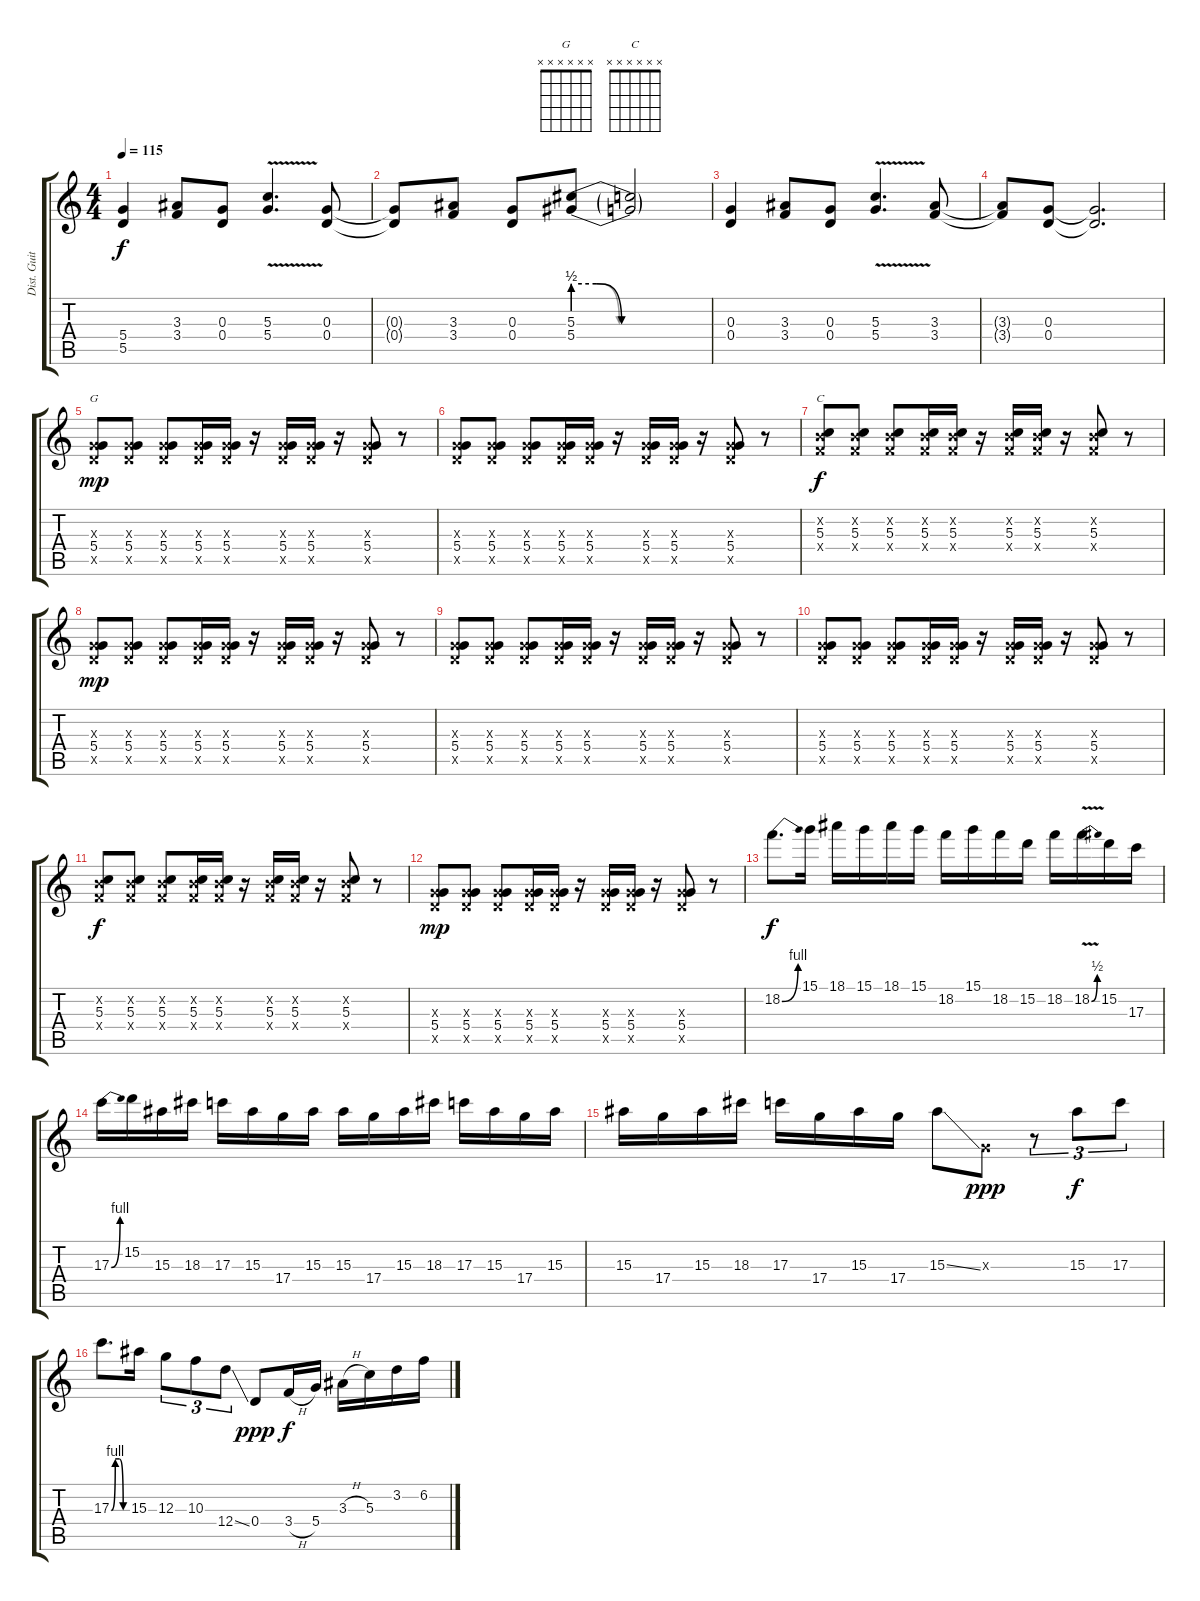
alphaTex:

\track ("Dist. Guitar 2" "Dist. Guit") {instrument distortionguitar}
\staff {score tabs}
\tuning (E4 B3 G3 D3 A2 E2) {hide}
\chord ("G" x x x x x x)
\chord ("C" x x x x x x)
\ts (4 4)
\tempo 115
\clef g2
\ks c
(5.4 5.5).4{dy f} (3.3 3.4).8 (0.3 0.4).8 (5.3{v} 5.4{v}).4{d} (0.3 0.4).8 |
(0.3{t} 0.4{t}).8 (3.3 3.4).8 (0.3 0.4).8 (5.3{be (custom 0 2 10 2 21 0 60 0)} 5.4{be (custom 0 2 10 2 20 0 60 0)}).8 (5.3{t} 5.4{t}).2 |
(0.3 0.4).4 (3.3 3.4).8 (0.3 0.4).8 (5.3{v} 5.4).4{d} (3.3 3.4).8 |
(3.3{t} 3.4{t}).8 (0.3 0.4).8 (0.3{t} 0.4{t}).2{d} |
(0.3{x} 5.4 5.5{x}).8{ch "G" dy mp volume 15} (0.3{x} 5.4 5.5{x}).8 (0.3{x} 5.4 5.5{x}).8 (0.3{x} 5.4 5.5{x}).16 (0.3{x} 5.4 5.5{x}).16 r.16 (0.3{x} 5.4 5.5{x}).16 (0.3{x} 5.4 5.5{x}).16 r.16 (0.3{x} 5.4 5.5{x}).8 r.8 |
(0.3{x} 5.4 5.5{x}).8 (0.3{x} 5.4 5.5{x}).8 (0.3{x} 5.4 5.5{x}).8 (0.3{x} 5.4 5.5{x}).16 (0.3{x} 5.4 5.5{x}).16 r.16 (0.3{x} 5.4 5.5{x}).16 (0.3{x} 5.4 5.5{x}).16 r.16 (0.3{x} 5.4 5.5{x}).8 r.8 |
(0.2{x} 5.3 3.4{x}).8{ch "C" dy f} (0.2{x} 5.3 3.4{x}).8 (0.2{x} 5.3 3.4{x}).8 (0.2{x} 5.3 3.4{x}).16 (0.2{x} 5.3 3.4{x}).16 r.16 (0.2{x} 5.3 3.4{x}).16 (0.2{x} 5.3 3.4{x}).16 r.16 (0.2{x} 5.3 3.4{x}).8 r.8 |
(0.3{x} 5.4 5.5{x}).8{dy mp} (0.3{x} 5.4 5.5{x}).8 (0.3{x} 5.4 5.5{x}).8 (0.3{x} 5.4 5.5{x}).16 (0.3{x} 5.4 5.5{x}).16 r.16 (0.3{x} 5.4 5.5{x}).16 (0.3{x} 5.4 5.5{x}).16 r.16 (0.3{x} 5.4 5.5{x}).8 r.8 |
(0.3{x} 5.4 5.5{x}).8 (0.3{x} 5.4 5.5{x}).8 (0.3{x} 5.4 5.5{x}).8 (0.3{x} 5.4 5.5{x}).16 (0.3{x} 5.4 5.5{x}).16 r.16 (0.3{x} 5.4 5.5{x}).16 (0.3{x} 5.4 5.5{x}).16 r.16 (0.3{x} 5.4 5.5{x}).8 r.8 |
(0.3{x} 5.4 5.5{x}).8 (0.3{x} 5.4 5.5{x}).8 (0.3{x} 5.4 5.5{x}).8 (0.3{x} 5.4 5.5{x}).16 (0.3{x} 5.4 5.5{x}).16 r.16 (0.3{x} 5.4 5.5{x}).16 (0.3{x} 5.4 5.5{x}).16 r.16 (0.3{x} 5.4 5.5{x}).8 r.8 |
(0.2{x} 5.3 3.4{x}).8{dy f} (0.2{x} 5.3 3.4{x}).8 (0.2{x} 5.3 3.4{x}).8 (0.2{x} 5.3 3.4{x}).16 (0.2{x} 5.3 3.4{x}).16 r.16 (0.2{x} 5.3 3.4{x}).16 (0.2{x} 5.3 3.4{x}).16 r.16 (0.2{x} 5.3 3.4{x}).8 r.8 |
(0.3{x} 5.4 5.5{x}).8{dy mp} (0.3{x} 5.4 5.5{x}).8 (0.3{x} 5.4 5.5{x}).8 (0.3{x} 5.4 5.5{x}).16 (0.3{x} 5.4 5.5{x}).16 r.16 (0.3{x} 5.4 5.5{x}).16 (0.3{x} 5.4 5.5{x}).16 r.16 (0.3{x} 5.4 5.5{x}).8 r.8 |
18.2{be (bend 0 0 60 4)}.8{d dy f volume 15} 15.1.16 18.1.16 15.1.16 18.1.16 15.1.16 18.2.16 15.1.16 18.2.16 15.2.16 18.2.16 18.2{be (bend 0 0 60 2) v}.16 15.2.16 17.3.16 |
17.3{be (bend 0 0 60 4)}.16 15.2.16 15.3.16 18.3.16 17.3.16 15.3.16 17.4.16 15.3.16 15.3.16 17.4.16 15.3.16 18.3.16 17.3.16 15.3.16 17.4.16 15.3.16 |
15.3.16 17.4.16 15.3.16 18.3.16 17.3.16 17.4.16 15.3.16 17.4.16 15.3{ss}.8 0.3{x}.8{dy ppp} r.8{tu (3 2)} 15.3.8{tu (3 2) dy f} 17.3.8{tu (3 2)} |
17.3{be (custom 0 0 15 4 30 4 45 0 60 0)}.8{d} 15.3.16 12.3.8{tu (3 2)} 10.3.8{tu (3 2)} 12.4{ss}.8{tu (3 2)} 0.4.8{dy ppp} 3.4{h}.16{dy f} 5.4.16 3.3{h}.16 5.3.16 3.2.16 6.2.16
